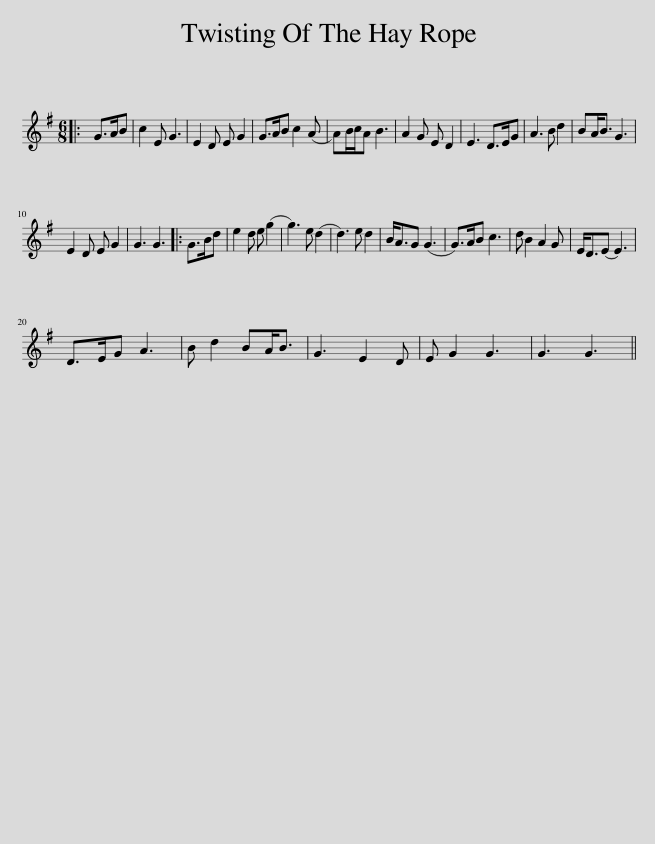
X:1
L:1/8
M:6/8
I:linebreak $
K:G
V:1 treble
V:1
|: G>AB | c2 E G3 | E2 D E G2 | G>AB c2 (A | A)B/c/A B3 | %5
 A2 G E D2 | E3 D>EG | A3 B d2 | BA<B G3 |$ E2 D E G2 | %10
 G3 G3 |: G>Bd | e2 d e (g2 | g3) e (d2 | d3) e d2 | %15
 B<AG (G3 | G>)AB c3 | d B2 A2 G | E<D(E E3) |$ D>EG A3 | %20
 B d2 BA<B | G3 E2 D | E G2 G3 | G3 G3 || %24
